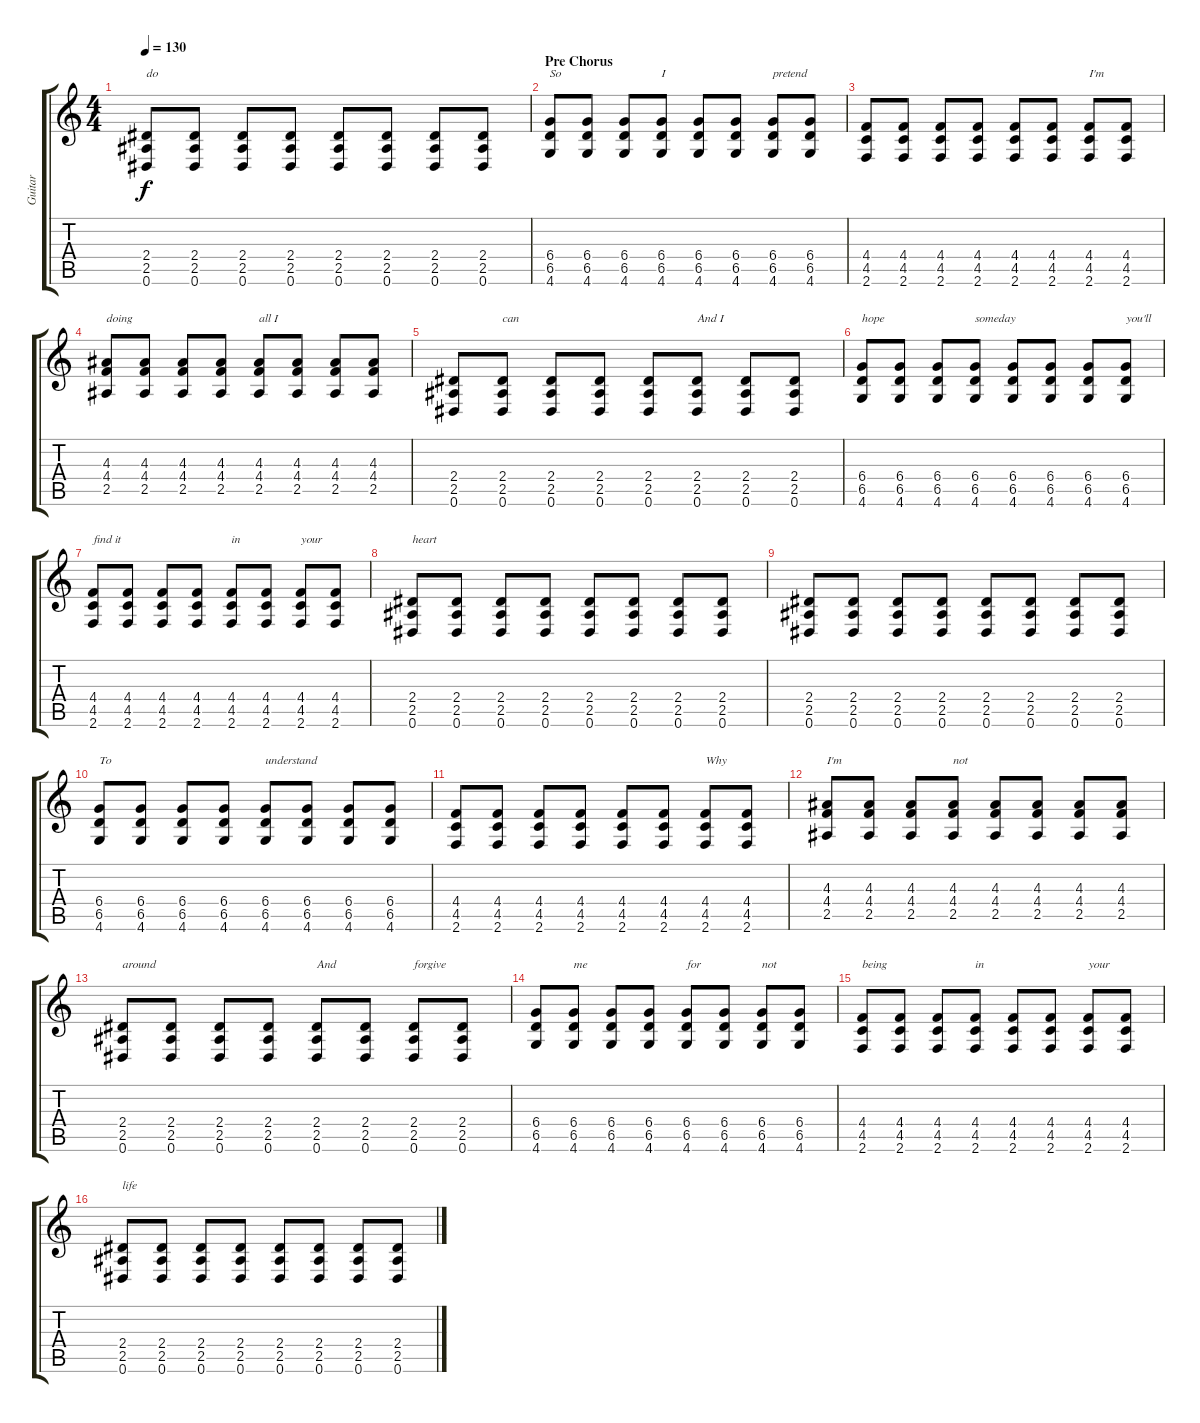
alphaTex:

\track ("Guitar " "Guitar ") {instrument acousticguitarsteel}
\staff {score tabs}
\tuning (Eb4 Bb3 Gb3 Db3 Ab2 Eb2) {hide}
\ts (4 4)
\tempo 130
\clef g2
\ks c
(2.4 2.5 0.6).8{txt "do" dy f} (2.4 2.5 0.6).8 (2.4 2.5 0.6).8 (2.4 2.5 0.6).8 (2.4 2.5 0.6).8 (2.4 2.5 0.6).8 (2.4 2.5 0.6).8 (2.4 2.5 0.6).8 |
\section ("" "Pre Chorus")
(6.4 6.5 4.6).8{txt "So "} (6.4 6.5 4.6).8 (6.4 6.5 4.6).8 (6.4 6.5 4.6).8{txt "I"} (6.4 6.5 4.6).8 (6.4 6.5 4.6).8 (6.4 6.5 4.6).8{txt "pretend"} (6.4 6.5 4.6).8 |
(4.4 4.5 2.6).8 (4.4 4.5 2.6).8 (4.4 4.5 2.6).8 (4.4 4.5 2.6).8 (4.4 4.5 2.6).8 (4.4 4.5 2.6).8 (4.4 4.5 2.6).8{txt "I'm "} (4.4 4.5 2.6).8 |
(4.3 4.4 2.5).8{txt "doing "} (4.3 4.4 2.5).8 (4.3 4.4 2.5).8 (4.3 4.4 2.5).8 (4.3 4.4 2.5).8{txt "all I "} (4.3 4.4 2.5).8 (4.3 4.4 2.5).8 (4.3 4.4 2.5).8 |
(2.4 2.5 0.6).8 (2.4 2.5 0.6).8{txt "can"} (2.4 2.5 0.6).8 (2.4 2.5 0.6).8 (2.4 2.5 0.6).8 (2.4 2.5 0.6).8{txt "And I "} (2.4 2.5 0.6).8 (2.4 2.5 0.6).8 |
(6.4 6.5 4.6).8{txt "hope "} (6.4 6.5 4.6).8 (6.4 6.5 4.6).8 (6.4 6.5 4.6).8{txt "someday "} (6.4 6.5 4.6).8 (6.4 6.5 4.6).8 (6.4 6.5 4.6).8 (6.4 6.5 4.6).8{txt "you'll "} |
(4.4 4.5 2.6).8{txt "find it "} (4.4 4.5 2.6).8 (4.4 4.5 2.6).8 (4.4 4.5 2.6).8 (4.4 4.5 2.6).8{txt "in "} (4.4 4.5 2.6).8 (4.4 4.5 2.6).8{txt "your "} (4.4 4.5 2.6).8 |
(2.4 2.5 0.6).8{txt "heart"} (2.4 2.5 0.6).8 (2.4 2.5 0.6).8 (2.4 2.5 0.6).8 (2.4 2.5 0.6).8 (2.4 2.5 0.6).8 (2.4 2.5 0.6).8 (2.4 2.5 0.6).8 |
(2.4 2.5 0.6).8 (2.4 2.5 0.6).8 (2.4 2.5 0.6).8 (2.4 2.5 0.6).8 (2.4 2.5 0.6).8 (2.4 2.5 0.6).8 (2.4 2.5 0.6).8 (2.4 2.5 0.6).8 |
(6.4 6.5 4.6).8{txt "To "} (6.4 6.5 4.6).8 (6.4 6.5 4.6).8 (6.4 6.5 4.6).8 (6.4 6.5 4.6).8{txt "understand"} (6.4 6.5 4.6).8 (6.4 6.5 4.6).8 (6.4 6.5 4.6).8 |
(4.4 4.5 2.6).8 (4.4 4.5 2.6).8 (4.4 4.5 2.6).8 (4.4 4.5 2.6).8 (4.4 4.5 2.6).8 (4.4 4.5 2.6).8 (4.4 4.5 2.6).8{txt "Why "} (4.4 4.5 2.6).8 |
(4.3 4.4 2.5).8{txt "I'm "} (4.3 4.4 2.5).8 (4.3 4.4 2.5).8 (4.3 4.4 2.5).8{txt "not "} (4.3 4.4 2.5).8 (4.3 4.4 2.5).8 (4.3 4.4 2.5).8 (4.3 4.4 2.5).8 |
(2.4 2.5 0.6).8{txt "around"} (2.4 2.5 0.6).8 (2.4 2.5 0.6).8 (2.4 2.5 0.6).8 (2.4 2.5 0.6).8{txt "And "} (2.4 2.5 0.6).8 (2.4 2.5 0.6).8{txt "forgive "} (2.4 2.5 0.6).8 |
(6.4 6.5 4.6).8 (6.4 6.5 4.6).8{txt "me "} (6.4 6.5 4.6).8 (6.4 6.5 4.6).8 (6.4 6.5 4.6).8{txt "for "} (6.4 6.5 4.6).8 (6.4 6.5 4.6).8{txt "not "} (6.4 6.5 4.6).8 |
(4.4 4.5 2.6).8{txt "being "} (4.4 4.5 2.6).8 (4.4 4.5 2.6).8 (4.4 4.5 2.6).8{txt "in "} (4.4 4.5 2.6).8 (4.4 4.5 2.6).8 (4.4 4.5 2.6).8{txt "your "} (4.4 4.5 2.6).8 |
(2.4 2.5 0.6).8{txt "life"} (2.4 2.5 0.6).8 (2.4 2.5 0.6).8 (2.4 2.5 0.6).8 (2.4 2.5 0.6).8 (2.4 2.5 0.6).8 (2.4 2.5 0.6).8 (2.4 2.5 0.6).8
